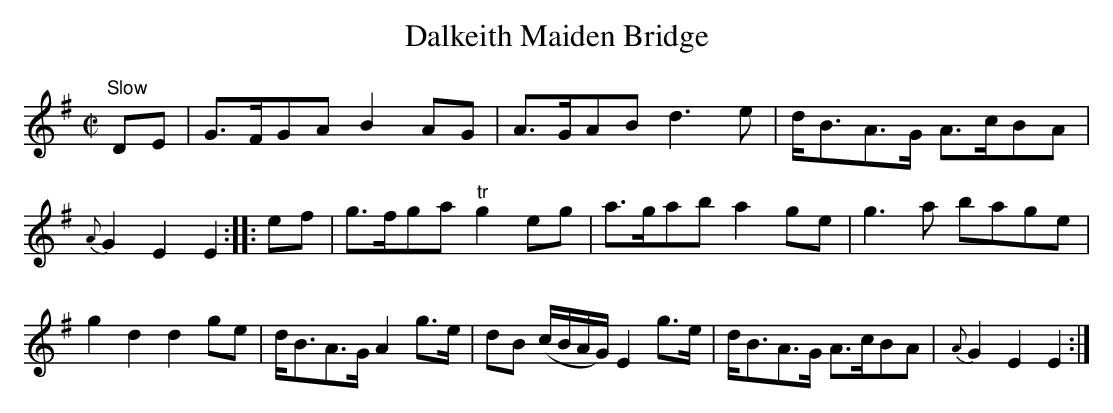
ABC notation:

X:1
T:Dalkeith Maiden Bridge
M:C|
K:E min
"Slow" DE|\
G>FGA B2AG| A>GAB d3e| d<BA>G A>cBA| {A}G2E2 E2::\
ef|\
g>fga "tr"g2eg| a>gab a2ge| g3a bage| g2d2 d2ge| d<BA>G A2g>e| dB (c/B/A/G/) E2g>e| d<BA>G A>cBA| {A}G2E2 E2:|
